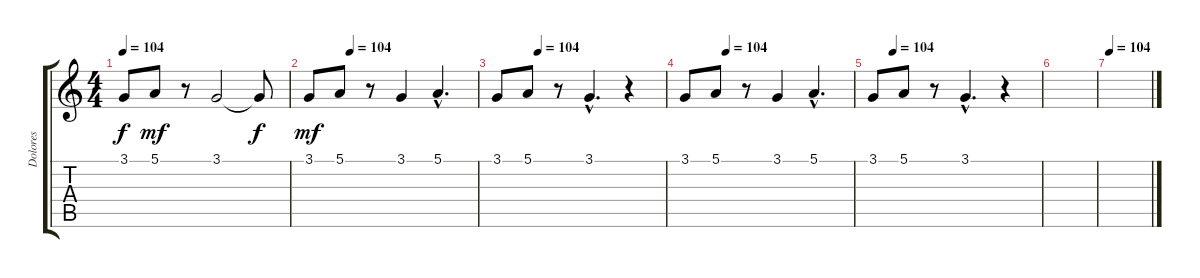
\track ("Dolores" "Dolores") {instrument panflute}
\staff {score tabs}
\tuning (E4 B3 G3 D3 A2 E2) {hide}
\ts (4 4)
\tempo 104
\clef g2
\ks c
3.1{t}.8{dy f} 5.1.8{dy mf} r.8 3.1.2 3.1{t}.8{dy f} |
\tempo (104 0.25)
3.1.8{dy mf} 5.1.8 r.8 3.1.4 5.1{hac}.4{d} |
\tempo (104 0.25)
3.1.8 5.1.8 r.8 3.1{hac}.4{d} r.4 |
\tempo (104 0.25)
3.1.8 5.1.8 r.8 3.1.4 5.1{hac}.4{d} |
\tempo (104 0.125)
3.1.8 5.1.8 r.8 3.1{hac}.4{d} r.4 |
|
\tempo 104
